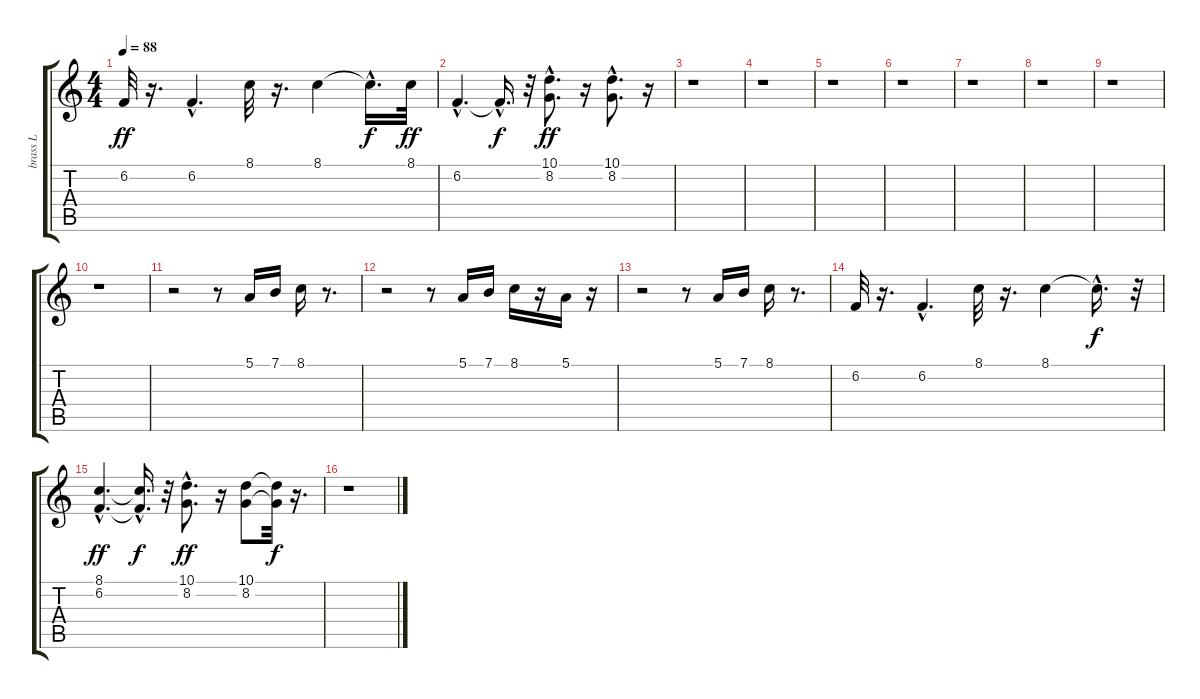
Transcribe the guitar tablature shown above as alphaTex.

\track ("brass L" "brass L") {instrument brasssection}
\staff {score tabs}
\tuning (E4 B3 G3 D3 A2 E2) {hide}
\ts (4 4)
\tempo 88
\clef g2
\ks c
6.2.32{dy ff} r.16{d} 6.2{hac}.4{d} 8.1.32 r.16{d} 8.1.4 8.1{hac t}.16{d dy f} 8.1.32{dy ff} |
6.2{hac}.4{d} 6.2{hac t}.16{d dy f} r.32 (10.1{hac} 8.2{hac}).8{d dy ff} r.16 (10.1{hac} 8.2{hac}).8{d} r.16 |
r.1 |
r.1 |
r.1 |
r.1 |
r.1 |
r.1 |
r.1 |
r.1 |
r.2 r.8 5.1.16 7.1.16 8.1.16 r.8{d} |
r.2 r.8 5.1.16 7.1.16 8.1.16 r.16 5.1.16 r.16 |
r.2 r.8 5.1.16 7.1.16 8.1.16 r.8{d} |
6.2.32 r.16{d} 6.2{hac}.4{d} 8.1.32 r.16{d} 8.1.4 8.1{hac t}.16{d dy f} r.32 |
(8.1{hac} 6.2{hac}).4{d dy ff} (8.1{hac t} 6.2{hac t}).16{d dy f} r.32 (10.1{hac} 8.2{hac}).8{d dy ff} r.16 (10.1 8.2).8 (10.1{t} 8.2{t}).32{dy f} r.16{d} |
r.1
